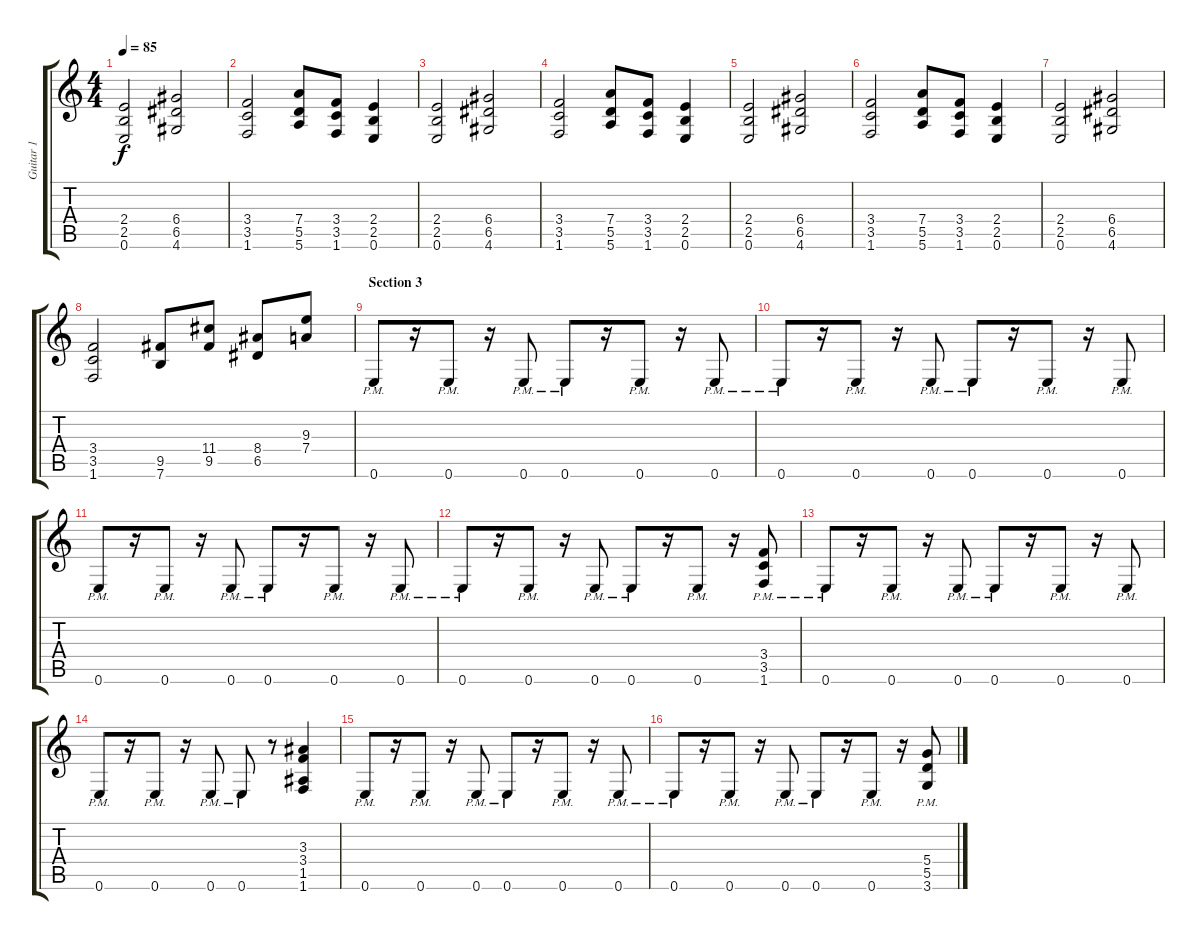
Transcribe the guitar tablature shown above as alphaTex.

\track ("Guitar 1" "Guitar 1") {instrument distortionguitar}
\staff {score tabs}
\tuning (E4 B3 G3 D3 A2 E2) {hide}
\ts (4 4)
\tempo 85
\clef g2
\ks c
(2.4 2.5 0.6).2{dy f} (6.4 6.5 4.6).2 |
(3.4 3.5 1.6).2 (7.4 5.5 5.6).8 (3.4 3.5 1.6).8 (2.4 2.5 0.6).4 |
(2.4 2.5 0.6).2 (6.4 6.5 4.6).2 |
(3.4 3.5 1.6).2 (7.4 5.5 5.6).8 (3.4 3.5 1.6).8 (2.4 2.5 0.6).4 |
(2.4 2.5 0.6).2 (6.4 6.5 4.6).2 |
(3.4 3.5 1.6).2 (7.4 5.5 5.6).8 (3.4 3.5 1.6).8 (2.4 2.5 0.6).4 |
(2.4 2.5 0.6).2 (6.4 6.5 4.6).2 |
(3.4 3.5 1.6).2 (9.5 7.6).8 (11.4 9.5).8 (8.4 6.5).8 (9.3 7.4).8 |
\section ("" "Section 3")
0.6{pm}.8 r.16 0.6{pm}.8 r.16 0.6{pm}.8 0.6{pm}.8 r.16 0.6{pm}.8 r.16 0.6{pm}.8 |
0.6{pm}.8 r.16 0.6{pm}.8 r.16 0.6{pm}.8 0.6{pm}.8 r.16 0.6{pm}.8 r.16 0.6{pm}.8 |
0.6{pm}.8 r.16 0.6{pm}.8 r.16 0.6{pm}.8 0.6{pm}.8 r.16 0.6{pm}.8 r.16 0.6{pm}.8 |
0.6{pm}.8 r.16 0.6{pm}.8 r.16 0.6{pm}.8 0.6{pm}.8 r.16 0.6{pm}.8 r.16 (3.4 3.5 1.6{pm}).8 |
0.6{pm}.8 r.16 0.6{pm}.8 r.16 0.6{pm}.8 0.6{pm}.8 r.16 0.6{pm}.8 r.16 0.6{pm}.8 |
0.6{pm}.8 r.16 0.6{pm}.8 r.16 0.6{pm}.8 0.6{pm}.8 r.8 (3.3 3.4 1.5 1.6).4 |
0.6{pm}.8 r.16 0.6{pm}.8 r.16 0.6{pm}.8 0.6{pm}.8 r.16 0.6{pm}.8 r.16 0.6{pm}.8 |
0.6{pm}.8 r.16 0.6{pm}.8 r.16 0.6{pm}.8 0.6{pm}.8 r.16 0.6{pm}.8 r.16 (5.4 5.5 3.6{pm}).8
